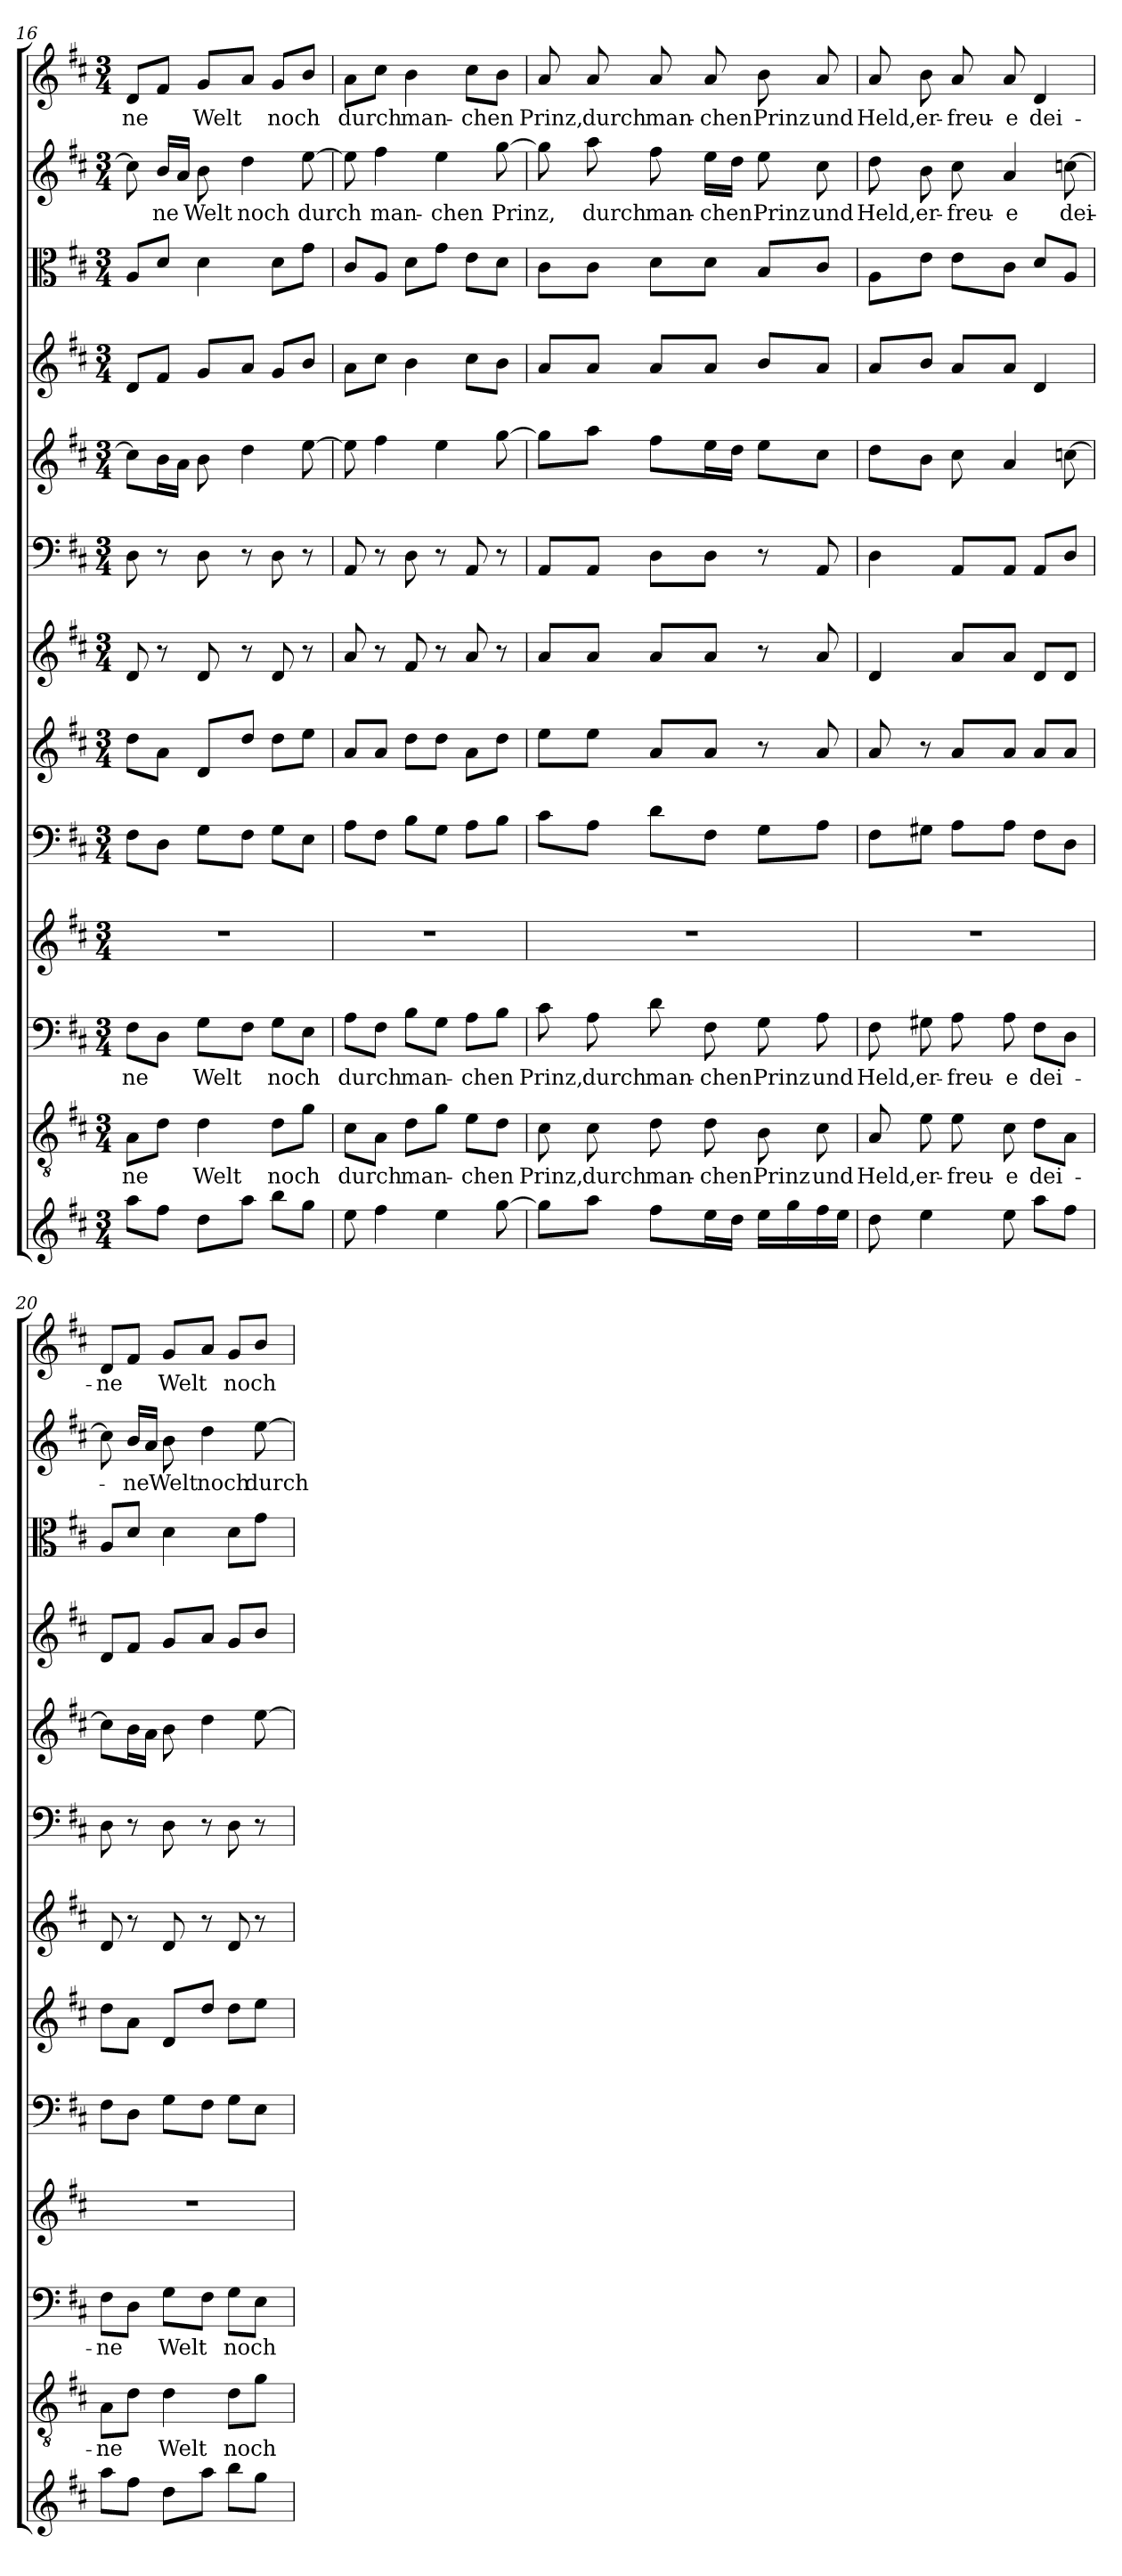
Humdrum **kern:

**kern	**kern	**text	**kern	**text	**kern	**kern	**kern	**kern	**kern	**kern	**kern	**kern	**kern	**text	**kern	**text
*part13	*part12	*part12	*part11	*part11	*part10	*part9	*part8	*part7	*part6	*part5	*part4	*part3	*part2	*part2	*part1	*part1
*staff13	*staff12	*staff12	*staff11	*staff11	*staff10	*staff9	*staff8	*staff7	*staff6	*staff5	*staff4	*staff3	*staff2	*staff2	*staff1	*staff1
*clefG2	*clefGv2	*	*clefF4	*	*clefG2	*clefF4	*clefG2	*clefG2	*clefF4	*clefG2	*clefG2	*clefC3	*clefG2	*	*clefG2	*
*k[f#c#]	*k[f#c#]	*	*k[f#c#]	*	*k[f#c#]	*k[f#c#]	*k[f#c#]	*k[f#c#]	*k[f#c#]	*k[f#c#]	*k[f#c#]	*k[f#c#]	*k[f#c#]	*	*k[f#c#]	*
*D:	*D:	*	*D:	*	*D:	*D:	*D:	*D:	*D:	*D:	*D:	*D:	*D:	*	*D:	*
*M3/4	*M3/4	*	*M3/4	*	*M3/4	*M3/4	*M3/4	*M3/4	*M3/4	*M3/4	*M3/4	*M3/4	*M3/4	*	*M3/4	*
=16	=16	=16	=16	=16	=16	=16	=16	=16	=16	=16	=16	=16	=16	=16	=16	=16
8aa\L	8A\L	-ne	8F#\L	-ne	2.r	8F#\L	8dd\L	8d/	8D\	8cc\L]	8d/L	8A/L	8cc\]	.	8d/L	-ne
8ff#\J	8d\J	.	8D\J	.	.	8D\J	8a\J	8r	8r	16b\L	8f#/J	8d/J	16b/LL	-ne	8f#/J	.
.	.	.	.	.	.	.	.	.	.	16a\JJ	.	.	16a/JJ	.	.	.
8dd\L	4d\	Welt	8G\L	Welt	.	8G\L	8d/L	8d/	8D\	8b\	8g/L	4d\	8b\	Welt	8g/L	Welt
8aa\J	.	.	8F#\J	.	.	8F#\J	8dd/J	8r	8r	4dd\	8a/J	.	4dd\	noch	8a/J	.
8bb\L	8d\L	noch	8G\L	noch	.	8G\L	8dd\L	8d/	8D\	.	8g/L	8d\L	.	.	8g/L	noch
8gg\J	8g\J	.	8E\J	.	.	8E\J	8ee\J	8r	8r	[8ee\	8b/J	8g\J	[8ee\	durch	8b/J	.
=17	=17	=17	=17	=17	=17	=17	=17	=17	=17	=17	=17	=17	=17	=17	=17	=17
8ee\	8c#\L	durch	8A\L	durch	2.r	8A\L	8a/L	8a/	8AA/	8ee\]	8a\L	8c#/L	8ee\]	.	8a\L	durch
4ff#\	8A\J	.	8F#\J	.	.	8F#\J	8a/J	8r	8r	4ff#\	8cc#\J	8A/J	4ff#\	man-	8cc#\J	.
.	8d\L	man-	8B\L	man-	.	8B\L	8dd\L	8f#/	8D\	.	4b\	8d\L	.	.	4b\	man-
4ee\	8g\J	.	8G\J	.	.	8G\J	8dd\J	8r	8r	4ee\	.	8g\J	4ee\	-chen	.	.
.	8e\L	-chen	8A\L	-chen	.	8A\L	8a\L	8a/	8AA/	.	8cc#\L	8e\L	.	.	8cc#\L	-chen
[8gg\	8d\J	.	8B\J	.	.	8B\J	8dd\J	8r	8r	[8gg\	8b\J	8d\J	[8gg\	Prinz,	8b\J	.
=18	=18	=18	=18	=18	=18	=18	=18	=18	=18	=18	=18	=18	=18	=18	=18	=18
8gg\L]	8c#\	Prinz,	8c#\	Prinz,	2.r	8c#\L	8ee\L	8a/L	8AA/L	8gg\L]	8a/L	8c#\L	8gg\]	.	8a/	Prinz,
8aa\J	8c#\	durch	8A\	durch	.	8A\J	8ee\J	8a/J	8AA/J	8aa\J	8a/J	8c#\J	8aa\	durch	8a/	durch
8ff#\L	8d\	man-	8d\	man-	.	8d\L	8a/L	8a/L	8D\L	8ff#\L	8a/L	8d\L	8ff#\	man-	8a/	man-
16ee\L	8d\	-chen	8F#\	-chen	.	8F#\J	8a/J	8a/J	8D\J	16ee\L	8a/J	8d\J	16ee\LL	-chen	8a/	-chen
16dd\JJ	.	.	.	.	.	.	.	.	.	16dd\JJ	.	.	16dd\JJ	.	.	.
16ee\LL	8B\	Prinz	8G\	Prinz	.	8G\L	8r	8r	8r	8ee\L	8b/L	8B/L	8ee\	Prinz	8b\	Prinz
16gg\	.	.	.	.	.	.	.	.	.	.	.	.	.	.	.	.
16ff#\	8c#\	und	8A\	und	.	8A\J	8a/	8a/	8AA/	8cc#\J	8a/J	8c#/J	8cc#\	und	8a/	und
16ee\JJ	.	.	.	.	.	.	.	.	.	.	.	.	.	.	.	.
=19	=19	=19	=19	=19	=19	=19	=19	=19	=19	=19	=19	=19	=19	=19	=19	=19
8dd\	8A/	Held,	8F#\	Held,	2.r	8F#\L	8a/	4d/	4D\	8dd\L	8a/L	8A\L	8dd\	Held,	8a/	Held,
4ee\	8e\	er-	8G#X\	er-	.	8G#X\J	8r	.	.	8b\J	8b/J	8e\J	8b\	er-	8b\	er-
.	8e\	-freu-	8A\	-freu-	.	8A\L	8a/L	8a/L	8AA/L	8cc#\	8a/L	8e\L	8cc#\	-freu-	8a/	-freu-
8ee\	8c#\	-e	8A\	-e	.	8A\J	8a/J	8a/J	8AA/J	4a/	8a/J	8c#\J	4a/	-e	8a/	-e
8aa\L	8d\L	dei-	8F#\L	dei-	.	8F#\L	8a/L	8d/L	8AA/L	.	4d/	8d/L	.	.	4d/	dei-
8ff#\J	8A\J	.	8D\J	.	.	8D\J	8a/J	8d/J	8D/J	[8ccn\	.	8A/J	[8ccn\	dei-	.	.
=20	=20	=20	=20	=20	=20	=20	=20	=20	=20	=20	=20	=20	=20	=20	=20	=20
8aa\L	8A\L	-ne	8F#\L	-ne	2.r	8F#\L	8dd\L	8d/	8D\	8cc\L]	8d/L	8A/L	8cc\]	.	8d/L	-ne
8ff#\J	8d\J	.	8D\J	.	.	8D\J	8a\J	8r	8r	16b\L	8f#/J	8d/J	16b/LL	-ne	8f#/J	.
.	.	.	.	.	.	.	.	.	.	16a\JJ	.	.	16a/JJ	.	.	.
8dd\L	4d\	Welt	8G\L	Welt	.	8G\L	8d/L	8d/	8D\	8b\	8g/L	4d\	8b\	Welt	8g/L	Welt
8aa\J	.	.	8F#\J	.	.	8F#\J	8dd/J	8r	8r	4dd\	8a/J	.	4dd\	noch	8a/J	.
8bb\L	8d\L	noch	8G\L	noch	.	8G\L	8dd\L	8d/	8D\	.	8g/L	8d\L	.	.	8g/L	noch
8gg\J	8g\J	.	8E\J	.	.	8E\J	8ee\J	8r	8r	[8ee\	8b/J	8g\J	[8ee\	durch	8b/J	.
=	=	=	=	=	=	=	=	=	=	=	=	=	=	=	=	=
*-	*-	*-	*-	*-	*-	*-	*-	*-	*-	*-	*-	*-	*-	*-	*-	*-
